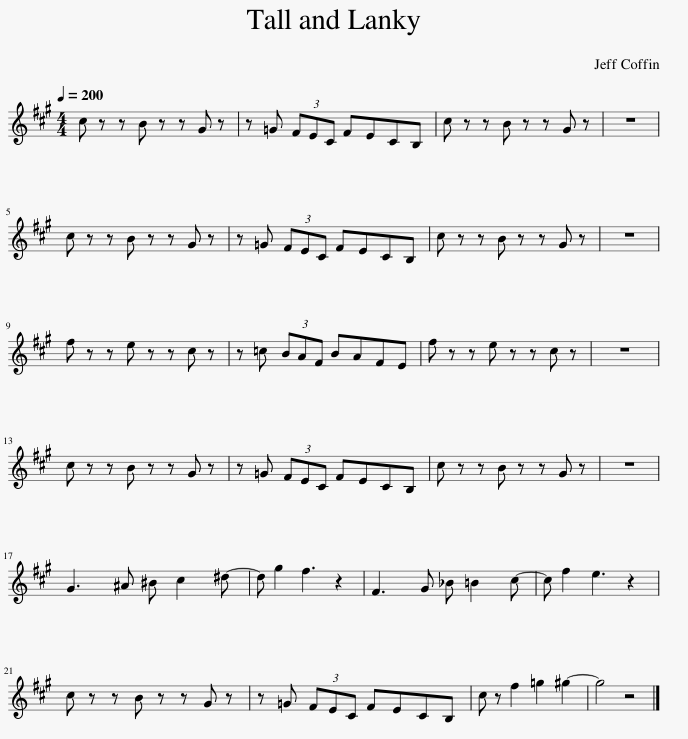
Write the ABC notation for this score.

X:1
L:1/8
Q:1/4=200
M:4/4
I:linebreak $
K:none
V:1 treble transpose=-21
V:1
[K:A] c z z B z z G z | z =G (3FEC FECB, | c z z B z z G z | z8 |$ c z z B z z G z | %5
 z =G (3FEC FECB, | c z z B z z G z | z8 |$ f z z e z z c z | z =c (3BAF BAFE | %10
 f z z e z z c z | z8 |$ c z z B z z G z | z =G (3FEC FECB, | c z z B z z G z | %15
 z8 |$ G3 ^A ^B c2 ^d- | d g2 f3 z2 | F3 G _B =B2 c- | c f2 e3 z2 |$ %20
 c z z B z z G z | z =G (3FEC FECB, | c z f2 =g2 ^g2- | g4 z4 |] %24
